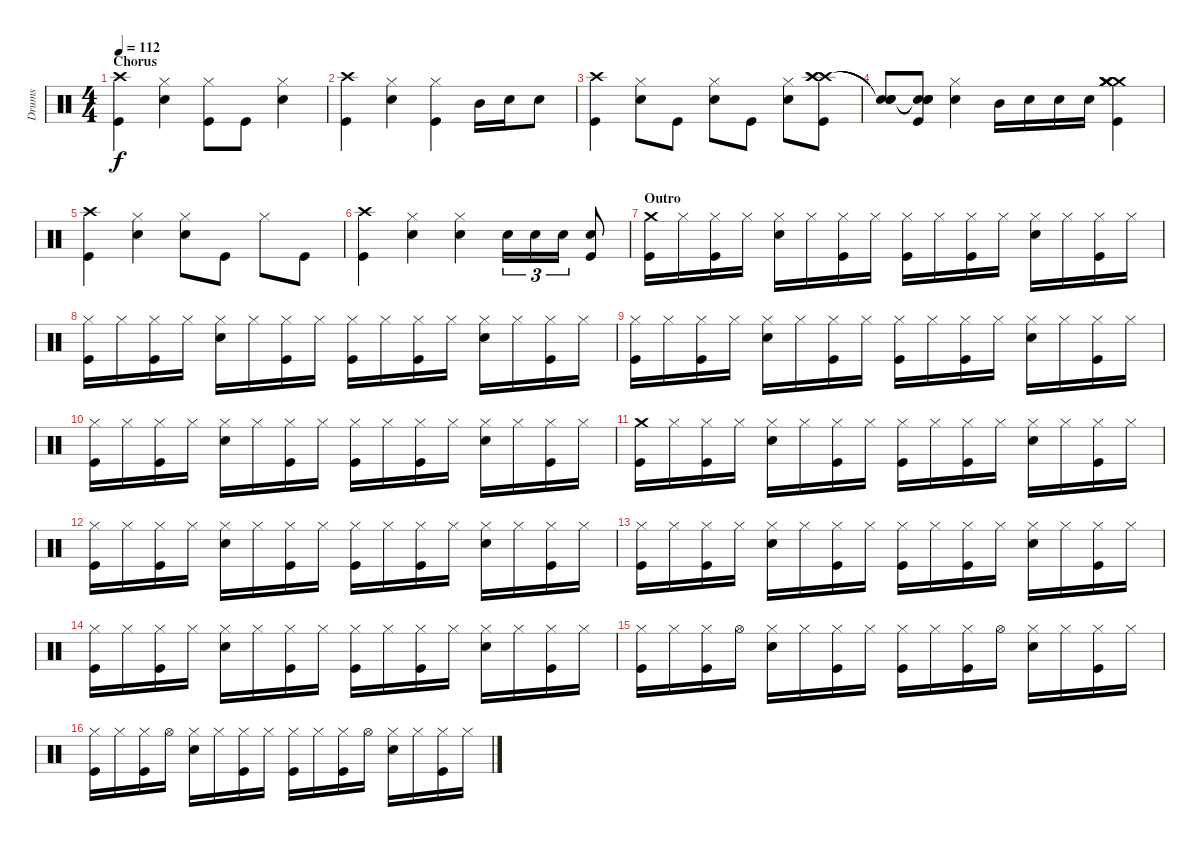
\track ("Drums" "Drums") {instrument percussion}
\staff {score}
\articulation defaults
\ts (4 4)
\section ("" "Chorus")
\tempo 112
\clef neutral
\ks c
("Crash high (hit)" "Kick (hit)").4{dy f} ("Hi-Hat (closed)" "Snare (hit) 2").4 ("Hi-Hat (closed)" "Kick (hit)").8 "Kick (hit)".8 ("Hi-Hat (closed)" "Snare (hit) 2").4 |
("Crash high (hit)" "Kick (hit)").4 ("Hi-Hat (closed)" "Snare (hit) 2").4 ("Hi-Hat (closed)" "Kick (hit)").4 "Mid Tom (hit)".16 "Snare (hit) 2".16 "Snare (hit) 2".8 |
("Crash high (hit)" "Kick (hit)").4 ("Hi-Hat (closed)" "Snare (hit) 2").8 "Kick (hit)".8 ("Hi-Hat (closed)" "Snare (hit) 2").8 "Kick (hit)".8 ("Hi-Hat (closed)" "Snare (hit) 2").8 ("Crash high (hit)" "Crash high (hit)" "Crash high (hit)" "Kick (hit)").8 |
("Snare (hit)"{t} "Snare (hit)"{t} "Snare (hit)"{t}).8 ("Snare (hit)"{t} "Snare (hit)"{t} "Snare (hit)"{t} "Kick (hit)").8 ("Hi-Hat (closed)" "Snare (hit) 2").4 "Mid Tom (hit)".16 "Snare (hit) 2".16 "Snare (hit) 2".16 "Snare (hit) 2".16 ("Crash medium (hit)" "Crash medium (hit)" "Crash medium (hit)" "Crash medium (hit)" "Kick (hit)").4 |
("Crash high (hit)" "Kick (hit)").4 ("Hi-Hat (closed)" "Snare (hit) 2").4 ("Hi-Hat (closed)" "Snare (hit) 2").8 "Kick (hit)".8 "Hi-Hat (closed)".8 "Kick (hit)".8 |
("Crash high (hit)" "Kick (hit)").4 ("Hi-Hat (closed)" "Snare (hit) 2").4 ("Hi-Hat (closed)" "Snare (hit) 2").4 "Snare (hit) 2".16{tu (3 2)} "Snare (hit) 2".16{tu (3 2)} "Snare (hit) 2".16{tu (3 2)} ("Snare (hit) 2" "Kick (hit)").8 |
\section ("" "Outro")
("Crash medium (hit)" "Kick (hit)").16 "Hi-Hat (closed)".16 ("Hi-Hat (closed)" "Kick (hit)").16 "Hi-Hat (closed)".16 ("Hi-Hat (closed)" "Snare (hit) 2").16 "Hi-Hat (closed)".16 ("Hi-Hat (closed)" "Kick (hit)").16 "Hi-Hat (closed)".16 ("Hi-Hat (closed)" "Kick (hit)").16 "Hi-Hat (closed)".16 ("Hi-Hat (closed)" "Kick (hit)").16 "Hi-Hat (closed)".16 ("Hi-Hat (closed)" "Snare (hit) 2").16 "Hi-Hat (closed)".16 ("Hi-Hat (closed)" "Kick (hit)").16 "Hi-Hat (closed)".16 |
("Hi-Hat (closed)" "Kick (hit)").16 "Hi-Hat (closed)".16 ("Hi-Hat (closed)" "Kick (hit)").16 "Hi-Hat (closed)".16 ("Hi-Hat (closed)" "Snare (hit) 2").16 "Hi-Hat (closed)".16 ("Hi-Hat (closed)" "Kick (hit)").16 "Hi-Hat (closed)".16 ("Hi-Hat (closed)" "Kick (hit)").16 "Hi-Hat (closed)".16 ("Hi-Hat (closed)" "Kick (hit)").16 "Hi-Hat (closed)".16 ("Hi-Hat (closed)" "Snare (hit) 2").16 "Hi-Hat (closed)".16 ("Hi-Hat (closed)" "Kick (hit)").16 "Hi-Hat (closed)".16 |
("Hi-Hat (closed)" "Kick (hit)").16 "Hi-Hat (closed)".16 ("Hi-Hat (closed)" "Kick (hit)").16 "Hi-Hat (closed)".16 ("Hi-Hat (closed)" "Snare (hit) 2").16 "Hi-Hat (closed)".16 ("Hi-Hat (closed)" "Kick (hit)").16 "Hi-Hat (closed)".16 ("Hi-Hat (closed)" "Kick (hit)").16 "Hi-Hat (closed)".16 ("Hi-Hat (closed)" "Kick (hit)").16 "Hi-Hat (closed)".16 ("Hi-Hat (closed)" "Snare (hit) 2").16 "Hi-Hat (closed)".16 ("Hi-Hat (closed)" "Kick (hit)").16 "Hi-Hat (closed)".16 |
("Hi-Hat (closed)" "Kick (hit)").16 "Hi-Hat (closed)".16 ("Hi-Hat (closed)" "Kick (hit)").16 "Hi-Hat (closed)".16 ("Hi-Hat (closed)" "Snare (hit) 2").16 "Hi-Hat (closed)".16 ("Hi-Hat (closed)" "Kick (hit)").16 "Hi-Hat (closed)".16 ("Hi-Hat (closed)" "Kick (hit)").16 "Hi-Hat (closed)".16 ("Hi-Hat (closed)" "Kick (hit)").16 "Hi-Hat (closed)".16 ("Hi-Hat (closed)" "Snare (hit) 2").16 "Hi-Hat (closed)".16 ("Hi-Hat (closed)" "Kick (hit)").16 "Hi-Hat (closed)".16 |
("Crash medium (hit)" "Kick (hit)").16 "Hi-Hat (closed)".16 ("Hi-Hat (closed)" "Kick (hit)").16 "Hi-Hat (closed)".16 ("Hi-Hat (closed)" "Snare (hit) 2").16 "Hi-Hat (closed)".16 ("Hi-Hat (closed)" "Kick (hit)").16 "Hi-Hat (closed)".16 ("Hi-Hat (closed)" "Kick (hit)").16 "Hi-Hat (closed)".16 ("Hi-Hat (closed)" "Kick (hit)").16 "Hi-Hat (closed)".16 ("Hi-Hat (closed)" "Snare (hit) 2").16 "Hi-Hat (closed)".16 ("Hi-Hat (closed)" "Kick (hit)").16 "Hi-Hat (closed)".16 |
("Hi-Hat (closed)" "Kick (hit)").16 "Hi-Hat (closed)".16 ("Hi-Hat (closed)" "Kick (hit)").16 "Hi-Hat (closed)".16 ("Hi-Hat (closed)" "Snare (hit) 2").16 "Hi-Hat (closed)".16 ("Hi-Hat (closed)" "Kick (hit)").16 "Hi-Hat (closed)".16 ("Hi-Hat (closed)" "Kick (hit)").16 "Hi-Hat (closed)".16 ("Hi-Hat (closed)" "Kick (hit)").16 "Hi-Hat (closed)".16 ("Hi-Hat (closed)" "Snare (hit) 2").16 "Hi-Hat (closed)".16 ("Hi-Hat (closed)" "Kick (hit)").16 "Hi-Hat (closed)".16 |
("Hi-Hat (closed)" "Kick (hit)").16 "Hi-Hat (closed)".16 ("Hi-Hat (closed)" "Kick (hit)").16 "Hi-Hat (closed)".16 ("Hi-Hat (closed)" "Snare (hit) 2").16 "Hi-Hat (closed)".16 ("Hi-Hat (closed)" "Kick (hit)").16 "Hi-Hat (closed)".16 ("Hi-Hat (closed)" "Kick (hit)").16 "Hi-Hat (closed)".16 ("Hi-Hat (closed)" "Kick (hit)").16 "Hi-Hat (closed)".16 ("Hi-Hat (closed)" "Snare (hit) 2").16 "Hi-Hat (closed)".16 ("Hi-Hat (closed)" "Kick (hit)").16 "Hi-Hat (closed)".16 |
("Hi-Hat (closed)" "Kick (hit)").16 "Hi-Hat (closed)".16 ("Hi-Hat (closed)" "Kick (hit)").16 "Hi-Hat (closed)".16 ("Hi-Hat (closed)" "Snare (hit) 2").16 "Hi-Hat (closed)".16 ("Hi-Hat (closed)" "Kick (hit)").16 "Hi-Hat (closed)".16 ("Hi-Hat (closed)" "Kick (hit)").16 "Hi-Hat (closed)".16 ("Hi-Hat (closed)" "Kick (hit)").16 "Hi-Hat (closed)".16 ("Hi-Hat (closed)" "Snare (hit) 2").16 "Hi-Hat (closed)".16 ("Hi-Hat (closed)" "Kick (hit)").16 "Hi-Hat (closed)".16 |
("Hi-Hat (closed)" "Kick (hit)").16 "Hi-Hat (closed)".16 ("Hi-Hat (closed)" "Kick (hit)").16 "Hi-Hat (open)".16 ("Hi-Hat (closed)" "Snare (hit) 2").16 "Hi-Hat (closed)".16 ("Hi-Hat (closed)" "Kick (hit)").16 "Hi-Hat (closed)".16 ("Hi-Hat (closed)" "Kick (hit)").16 "Hi-Hat (closed)".16 ("Hi-Hat (closed)" "Kick (hit)").16 "Hi-Hat (open)".16 ("Hi-Hat (closed)" "Snare (hit) 2").16 "Hi-Hat (closed)".16 ("Hi-Hat (closed)" "Kick (hit)").16 "Hi-Hat (closed)".16 |
("Hi-Hat (closed)" "Kick (hit)").16 "Hi-Hat (closed)".16 ("Hi-Hat (closed)" "Kick (hit)").16 "Hi-Hat (open)".16 ("Hi-Hat (closed)" "Snare (hit) 2").16 "Hi-Hat (closed)".16 ("Hi-Hat (closed)" "Kick (hit)").16 "Hi-Hat (closed)".16 ("Hi-Hat (closed)" "Kick (hit)").16 "Hi-Hat (closed)".16 ("Hi-Hat (closed)" "Kick (hit)").16 "Hi-Hat (open)".16 ("Hi-Hat (closed)" "Snare (hit) 2").16 "Hi-Hat (closed)".16 ("Hi-Hat (closed)" "Kick (hit)").16 "Hi-Hat (closed)".16
